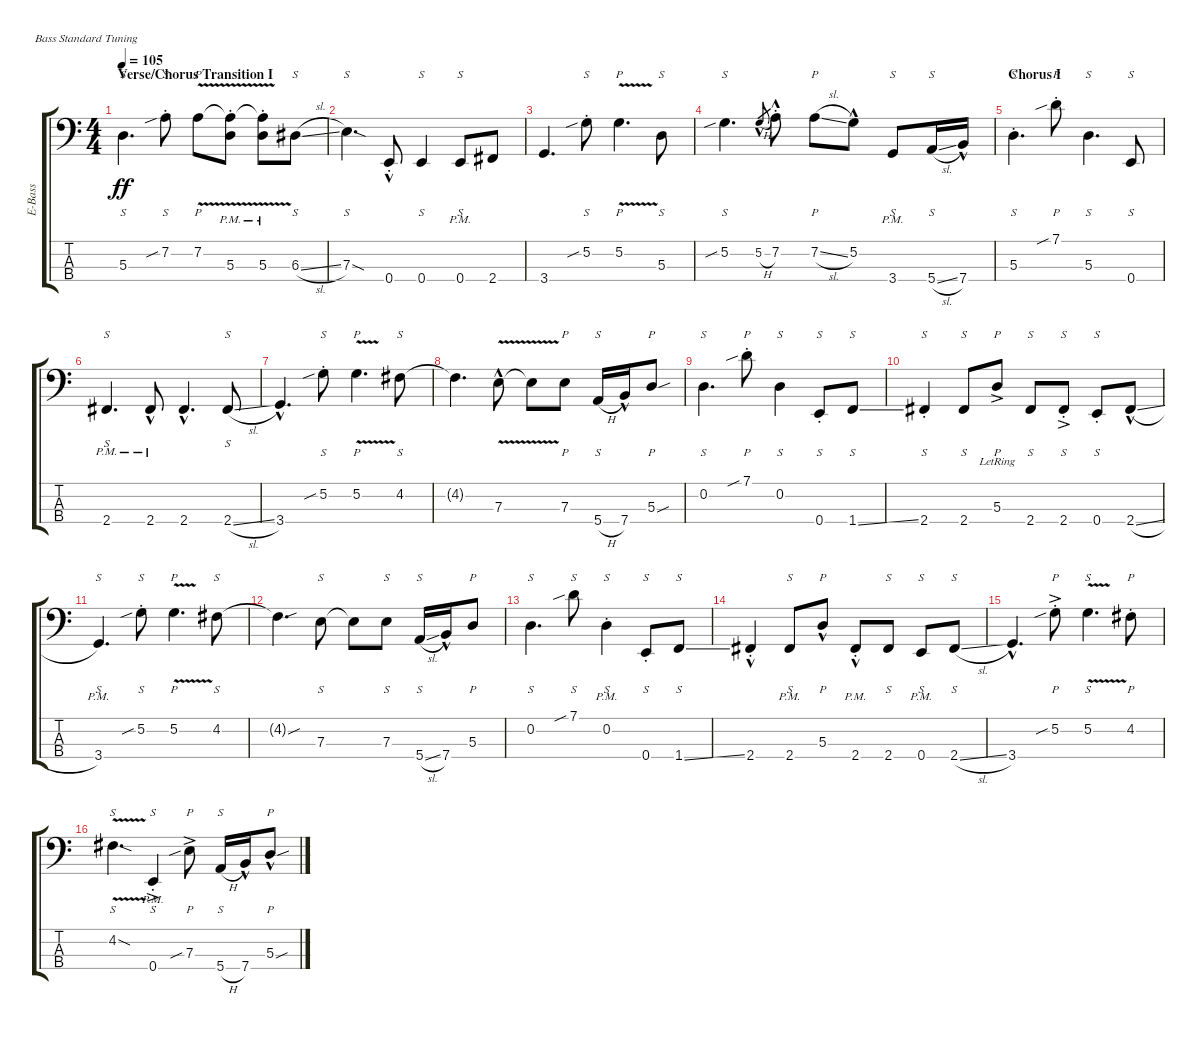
\defaultSystemsLayout 4
\otherSystemsTrackNameOrientation horizontal
\chordDiagramsInScore
\track ("Electric Bass" "E-Bass") {instrument electricbassfinger}
\staff {score tabs}
\tuning (G2 D2 A1 E1)
\ts (4 4)
\section ("" "Verse/Chorus Transition I")
\tempo 105
\clef f4
\scale
0.333333
\ks c
5.3.4{s d dy ff} 7.2{sib st}.8{s} 7.2{v}.8{p} (5.3{pm st} 7.2{v t}).8 (5.3{pm st} 7.2{v t}).8 6.3{sl}.8{s} |
\scale
0.333333 7.3{sod}.4{s d} 0.4{hac st}.8 0.4.4{s} 0.4{pm}.8{s} 2.4.8 |
\scale
0.333333 3.4.4{d} 5.2{sib st}.8{s} 5.2{v}.4{p d} 5.3.8{s} |
\scale
0.333333 5.2{sib}.4{s d} 5.2{h hac}.8{gr} 7.2{hac st}.8 7.2{sl}.8{p} 5.2{hac}.8 3.4{pm}.8{s} 5.4{sl}.16{s} 7.4{hac}.16 |
\section ("" "Chorus I")
\scale
0.333333 5.3{st}.4{s d} 7.1{sib st}.8{p} 5.3.4{s d} 0.4.8{s} |
\scale
0.333333 2.4{pm}.4{s d} 2.4{hac pm}.8 2.4{hac}.4{d} 2.4{sl}.8{s} |
\scale
0.333333 3.4{hac}.4{d} 5.2{sib st}.8{s} 5.2{v}.4{p d} 4.2.8{s} |
\scale
0.333333 4.2{t}.4{d} 7.3{v hac}.8 7.3{t}.8 7.3.8{p} 5.4{h}.16{s} 7.4{hac}.16 5.3{sou}.8{p} |
\scale
0.333333 0.2.4{s d} 7.1{sib st}.8{p} 0.2.4{s} 0.4{st}.8{s} 1.4{ss}.8{s} |
\scale
0.333333 2.4{st}.4{s} 2.4.8{s} 5.3{ac lr}.8{p} 2.4.8{s} 2.4{ac st}.8{s} 0.4{st}.8{s} 2.4{sl hac}.8 |
\scale
0.333333 3.4{pm}.4{s d} 5.2{sib st}.8{s} 5.2{v}.4{p d} 4.2.8{s} |
\scale
0.333333 4.2{sou t}.4{d} 7.3.8{s} 7.3{t}.8 7.3.8{s} 5.4{sl}.16{s} 7.4{hac}.16 5.3.8{p} |
\scale
0.333333 0.2.4{s d} 7.1{sib}.8{s} 0.2{pm st}.4{s} 0.4{st}.8{s} 1.4{ss}.8{s} |
\scale
0.333333 2.4{hac st}.4 2.4{pm}.8{s} 5.3{hac}.8{p} 2.4{hac pm st}.8 2.4.8{s} 0.4{pm}.8{s} 2.4{sl}.8{s} |
\scale
0.333333 3.4{hac}.4{d} 5.2{sib ac st}.8{p} 5.2{v}.4{s d} 4.2{st}.8{p} |
\scale
0.333333 4.2{v sod}.4{s d} 0.4{ac pm st}.4{s} 7.3{sib ac}.8{p} 5.4{h}.16{s} 7.4{hac}.16 5.3{sou hac}.8{p}
